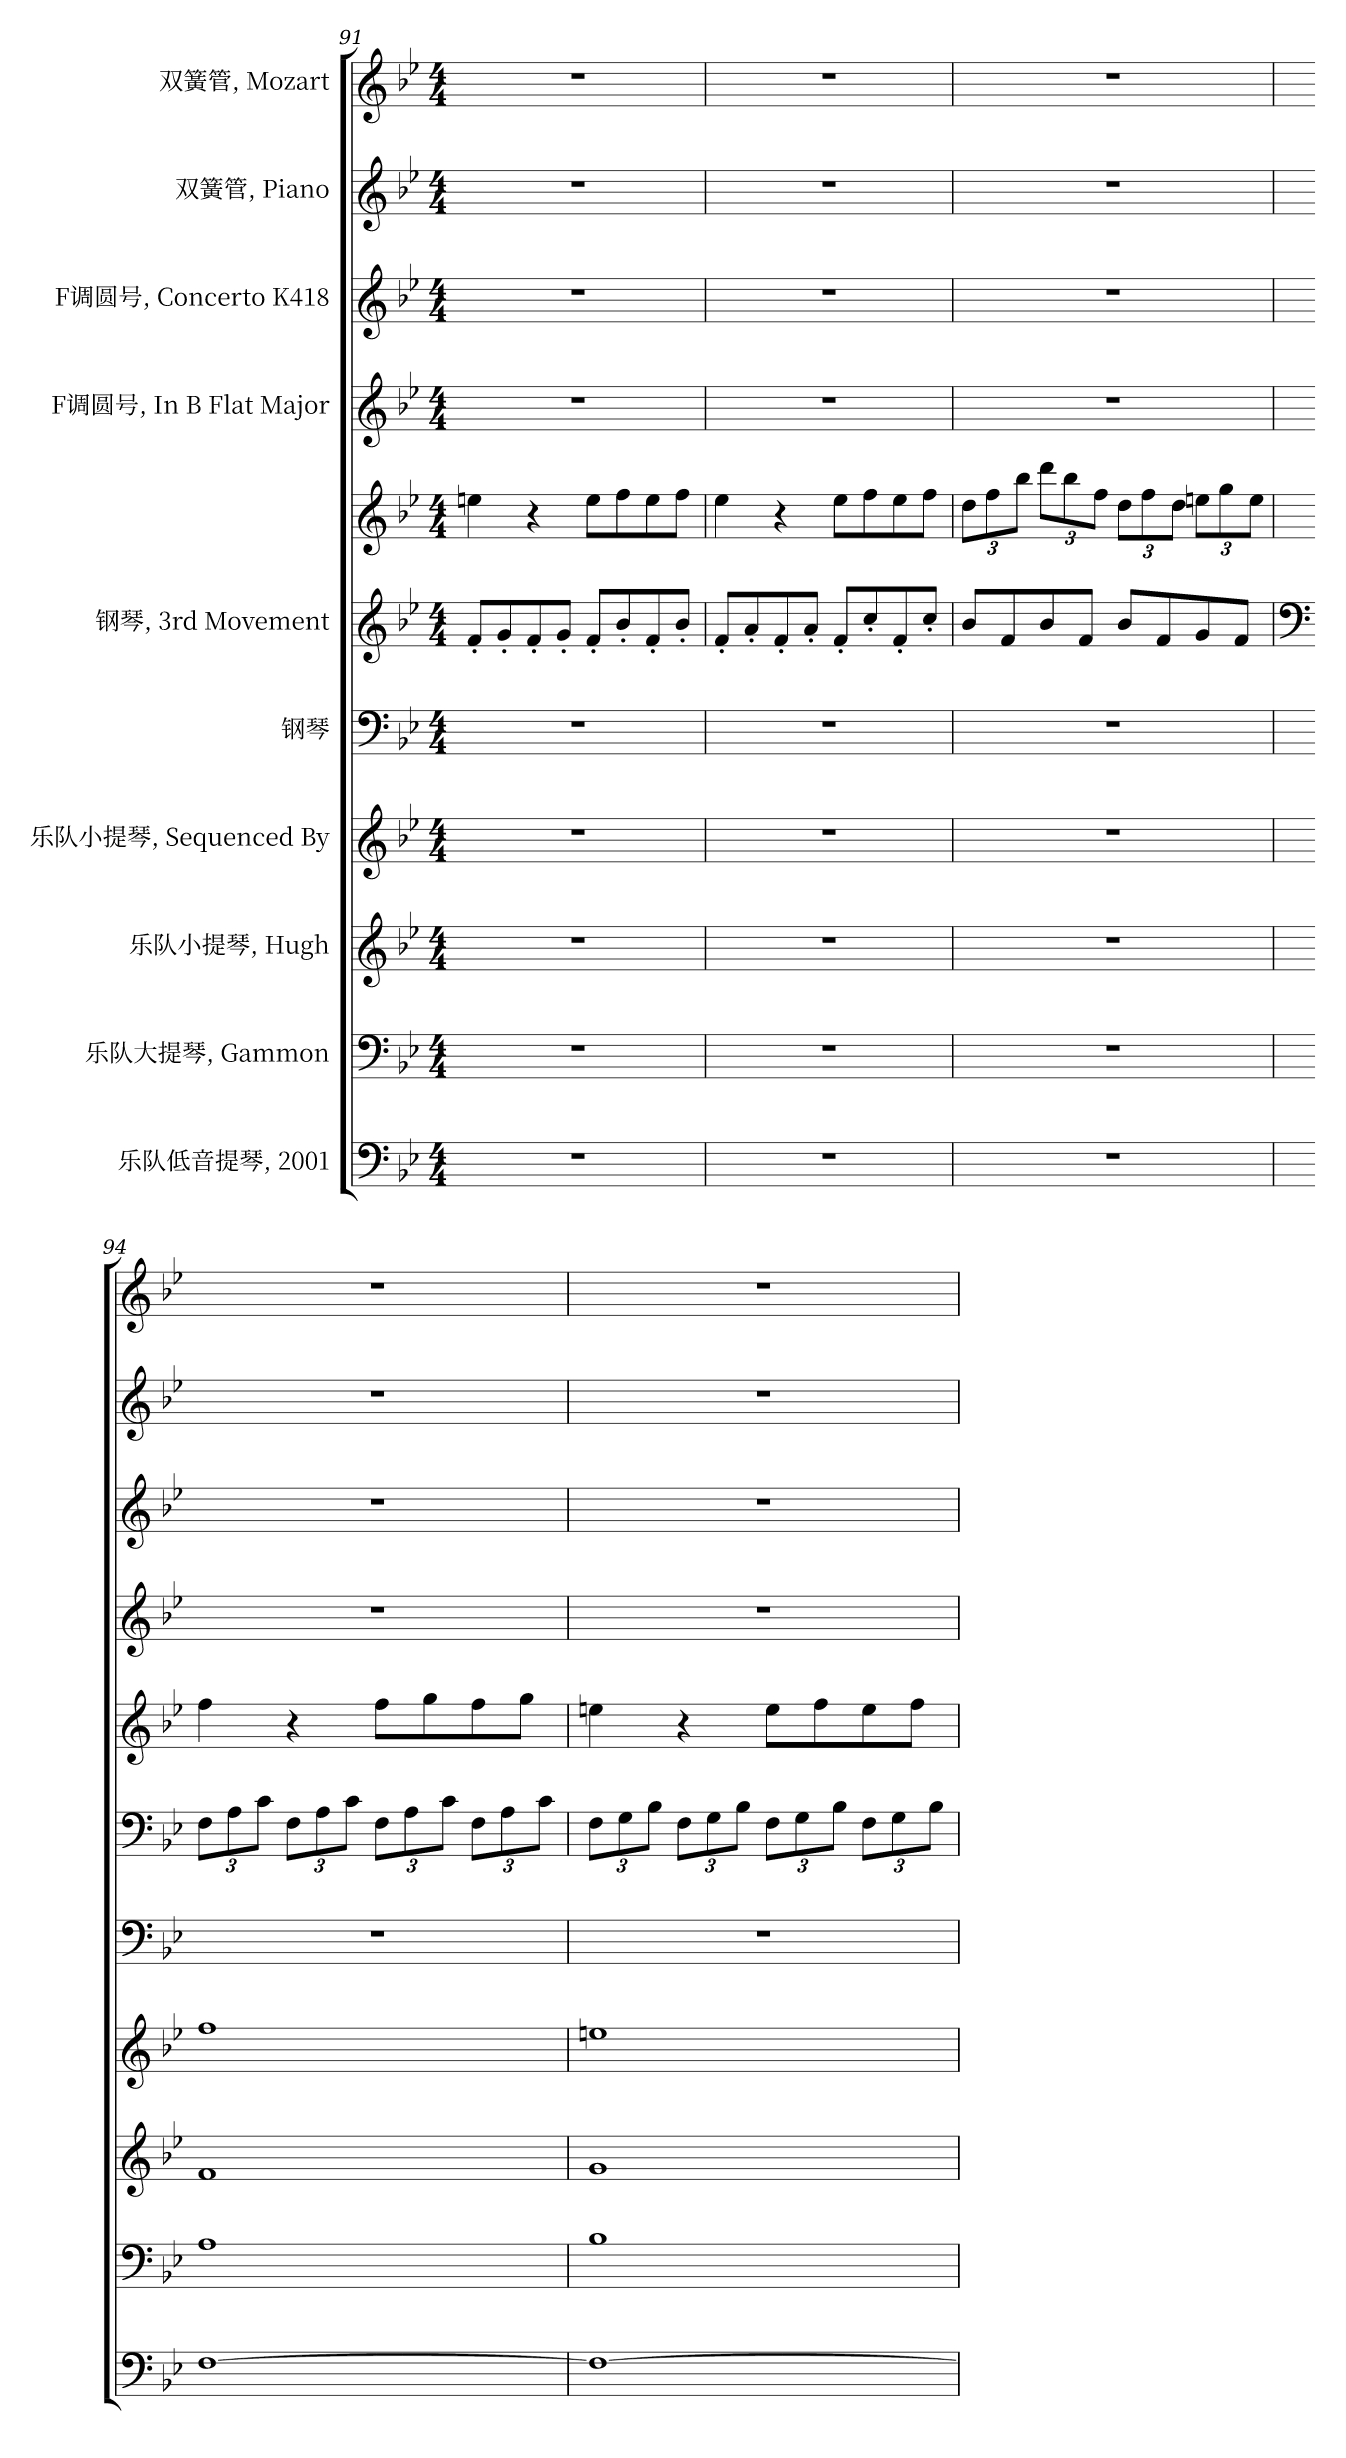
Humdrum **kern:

**kern	**kern	**kern	**kern	**kern	**kern	**kern	**kern	**kern	**kern	**kern
*part10	*part9	*part8	*part7	*part6	*part5	*part5	*part4	*part3	*part2	*part1
*staff11	*staff10	*staff9	*staff8	*staff7	*staff6	*staff5	*staff4	*staff3	*staff2	*staff1
*I"乐队低音提琴, 2001	*I"乐队大提琴, Gammon	*I"乐队小提琴,  Hugh	*I"乐队小提琴, Sequenced By	*I"钢琴	*I"钢琴, 3rd Movement	*	*I"F调圆号, In B Flat Major	*I"F调圆号, Concerto K418	*I"双簧管,  Piano	*I"双簧管,  Mozart
*clefF4	*clefF4	*clefG2	*clefG2	*clefF4	*clefG2	*clefG2	*clefG2	*clefG2	*clefG2	*clefG2
*ITrd7c12	*	*	*	*	*	*	*ITrd4c7	*ITrd4c7	*	*
*k[b-e-]	*k[b-e-]	*k[b-e-]	*k[b-e-]	*k[b-e-]	*k[b-e-]	*k[b-e-]	*k[b-e-a-]	*k[b-e-a-]	*k[b-e-]	*k[b-e-]
*M4/4	*M4/4	*M4/4	*M4/4	*M4/4	*M4/4	*M4/4	*M4/4	*M4/4	*M4/4	*M4/4
=91	=91	=91	=91	=91	=91	=91	=91	=91	=91	=91
1r	1r	1r	1r	1r	8f'/L	4een\	1r	1r	1r	1r
.	.	.	.	.	8g'/	.	.	.	.	.
.	.	.	.	.	8f'/	4r	.	.	.	.
.	.	.	.	.	8g'/J	.	.	.	.	.
.	.	.	.	.	8f'/L	8ee\L	.	.	.	.
.	.	.	.	.	8b-'/	8ff\	.	.	.	.
.	.	.	.	.	8f'/	8ee\	.	.	.	.
.	.	.	.	.	8b-'/J	8ff\J	.	.	.	.
!!LO:PB:g=z
=92	=92	=92	=92	=92	=92	=92	=92	=92	=92	=92
1r	1r	1r	1r	1r	8f'/L	4ee-\	1r	1r	1r	1r
.	.	.	.	.	8a'/	.	.	.	.	.
.	.	.	.	.	8f'/	4r	.	.	.	.
.	.	.	.	.	8a'/J	.	.	.	.	.
.	.	.	.	.	8f'/L	8ee-\L	.	.	.	.
.	.	.	.	.	8cc'/	8ff\	.	.	.	.
.	.	.	.	.	8f'/	8ee-\	.	.	.	.
.	.	.	.	.	8cc'/J	8ff\J	.	.	.	.
=93	=93	=93	=93	=93	=93	=93	=93	=93	=93	=93
*	*	*	*	*	*	*Xbrackettup	*	*	*	*
1r	1r	1r	1r	1r	8b-/L	12dd\L	1r	1r	1r	1r
.	.	.	.	.	.	12ff\	.	.	.	.
.	.	.	.	.	8f/	.	.	.	.	.
.	.	.	.	.	.	12bb-\J	.	.	.	.
.	.	.	.	.	8b-/	12ddd\L	.	.	.	.
.	.	.	.	.	.	12bb-\	.	.	.	.
.	.	.	.	.	8f/J	.	.	.	.	.
.	.	.	.	.	.	12ff\J	.	.	.	.
.	.	.	.	.	8b-/L	12dd\L	.	.	.	.
.	.	.	.	.	.	12ff\	.	.	.	.
.	.	.	.	.	8f/	.	.	.	.	.
.	.	.	.	.	.	12dd\J	.	.	.	.
.	.	.	.	.	8g/	12een\L	.	.	.	.
.	.	.	.	.	.	12gg\	.	.	.	.
.	.	.	.	.	8f/J	.	.	.	.	.
.	.	.	.	.	.	12ee\J	.	.	.	.
=94	=94	=94	=94	=94	=94	=94	=94	=94	=94	=94
*	*	*	*	*	*clefF4	*	*	*	*	*
*	*	*	*	*	*Xbrackettup	*	*	*	*	*
[1FF	1A	1f	1ff	1r	12F\L	4ff\	1r	1r	1r	1r
.	.	.	.	.	12A\	.	.	.	.	.
.	.	.	.	.	12c\J	.	.	.	.	.
.	.	.	.	.	12F\L	4r	.	.	.	.
.	.	.	.	.	12A\	.	.	.	.	.
.	.	.	.	.	12c\J	.	.	.	.	.
.	.	.	.	.	12F\L	8ff\L	.	.	.	.
.	.	.	.	.	12A\	.	.	.	.	.
.	.	.	.	.	.	8gg\	.	.	.	.
.	.	.	.	.	12c\J	.	.	.	.	.
.	.	.	.	.	12F\L	8ff\	.	.	.	.
.	.	.	.	.	12A\	.	.	.	.	.
.	.	.	.	.	.	8gg\J	.	.	.	.
.	.	.	.	.	12c\J	.	.	.	.	.
!!LO:PB:g=z
=95	=95	=95	=95	=95	=95	=95	=95	=95	=95	=95
1FF_	1B-	1g	1een	1r	12F\L	4een\	1r	1r	1r	1r
.	.	.	.	.	12G\	.	.	.	.	.
.	.	.	.	.	12B-\J	.	.	.	.	.
.	.	.	.	.	12F\L	4r	.	.	.	.
.	.	.	.	.	12G\	.	.	.	.	.
.	.	.	.	.	12B-\J	.	.	.	.	.
.	.	.	.	.	12F\L	8ee\L	.	.	.	.
.	.	.	.	.	12G\	.	.	.	.	.
.	.	.	.	.	.	8ff\	.	.	.	.
.	.	.	.	.	12B-\J	.	.	.	.	.
.	.	.	.	.	12F\L	8ee\	.	.	.	.
.	.	.	.	.	12G\	.	.	.	.	.
.	.	.	.	.	.	8ff\J	.	.	.	.
.	.	.	.	.	12B-\J	.	.	.	.	.
=	=	=	=	=	=	=	=	=	=	=
*-	*-	*-	*-	*-	*-	*-	*-	*-	*-	*-
